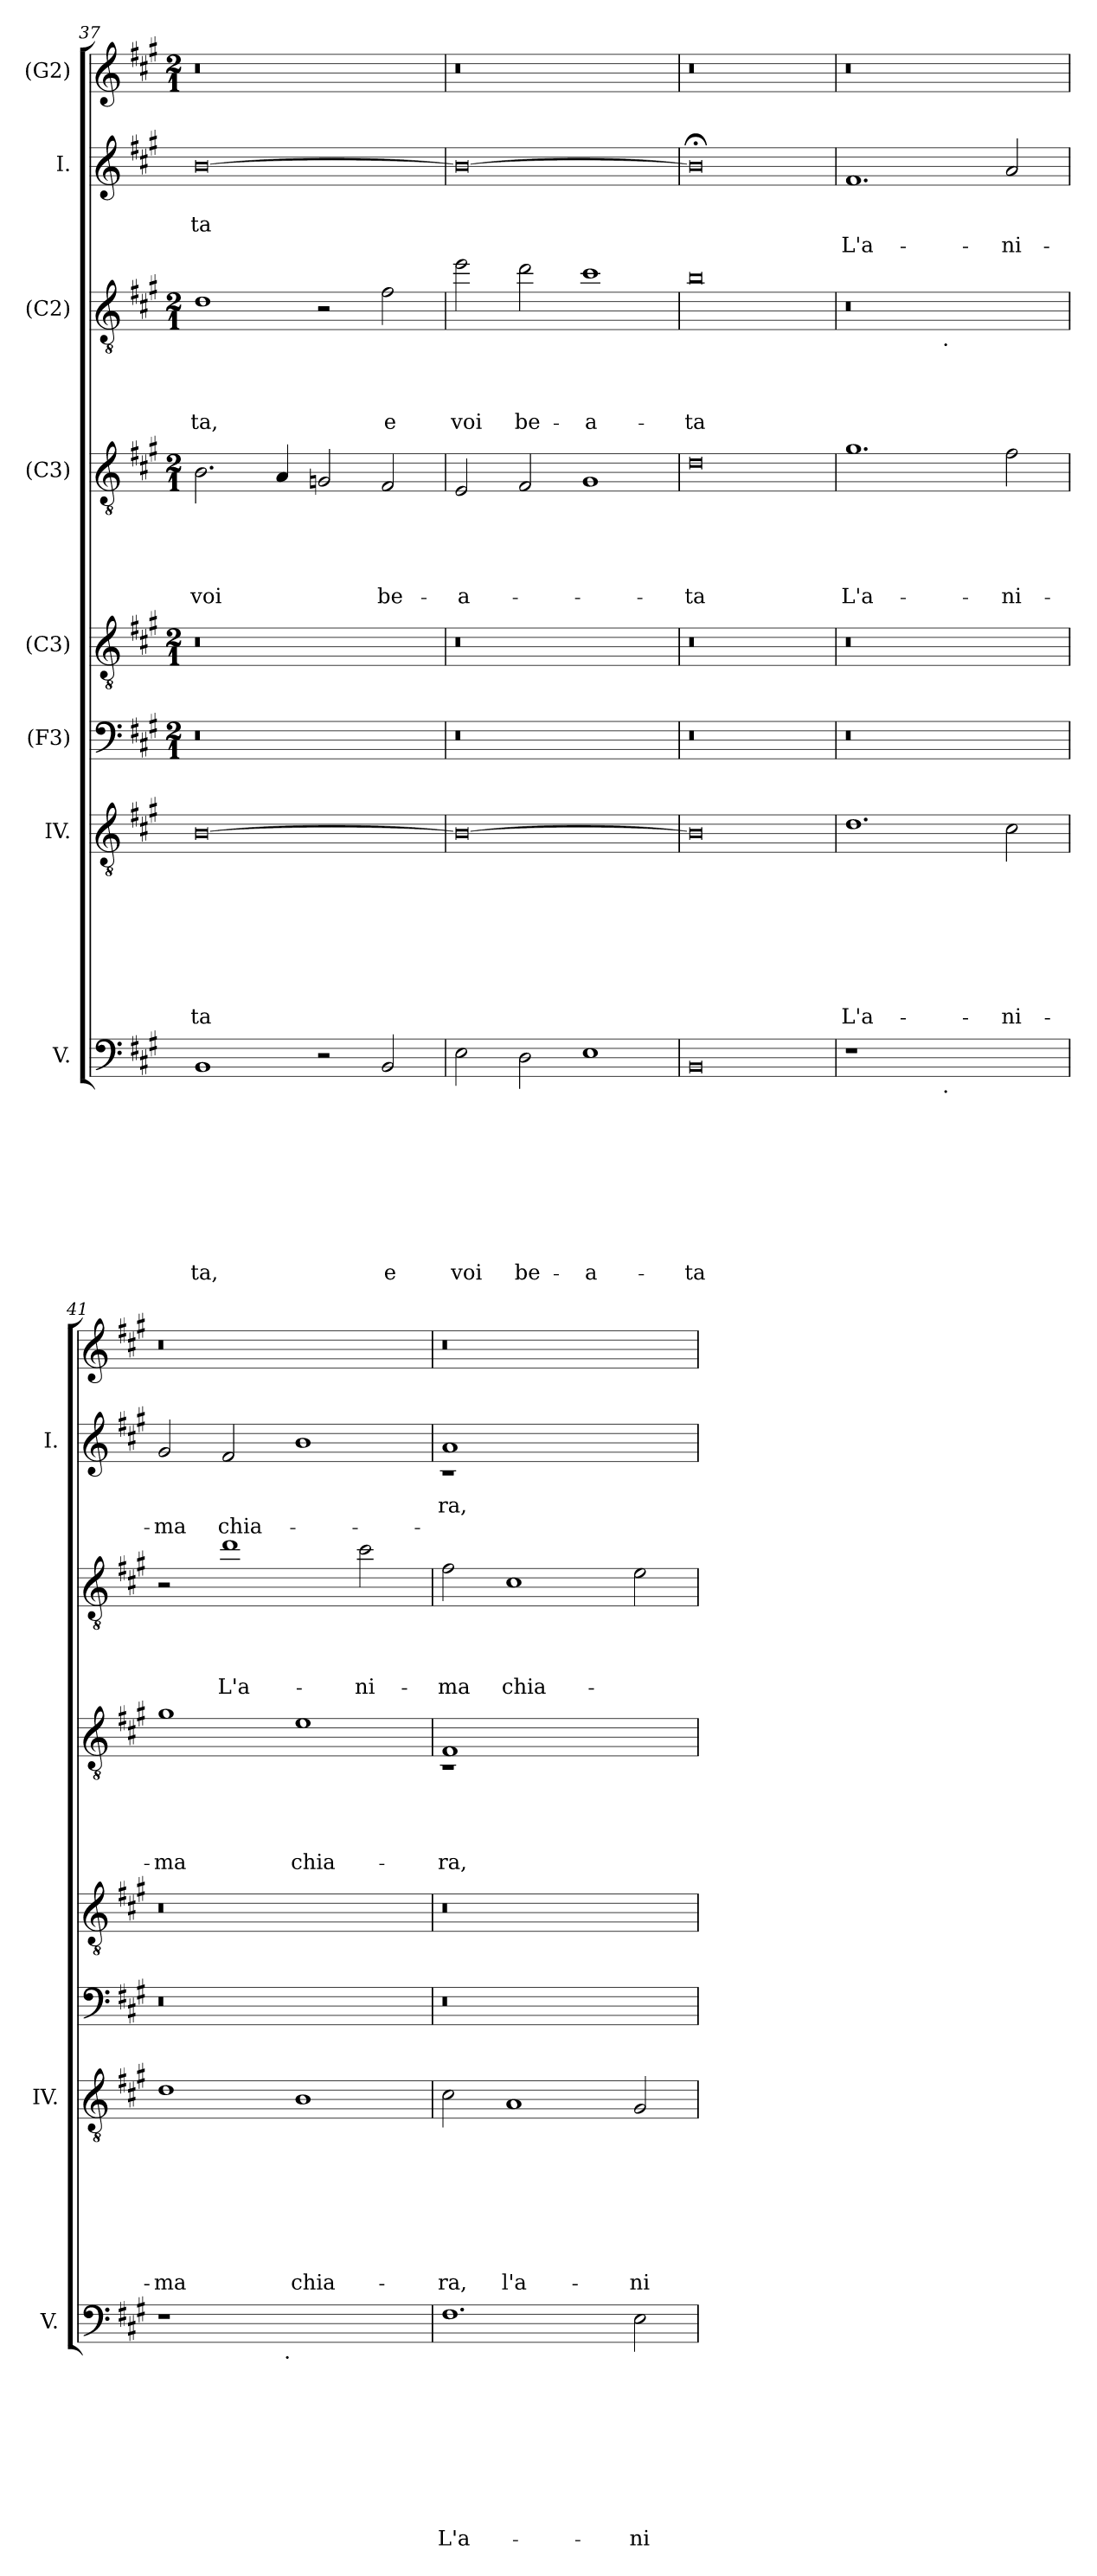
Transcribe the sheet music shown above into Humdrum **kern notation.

**kern	**text	**text	**text	**text	**text	**text	**text	**text	**text	**kern	**text	**text	**text	**text	**text	**text	**text	**text	**kern	**kern	**kern	**text	**text	**text	**text	**text	**kern	**text	**text	**text	**text	**kern	**text	**text	**text	**kern
*part8	*part8	*part8	*part8	*part8	*part8	*part8	*part8	*part8	*part8	*part7	*part7	*part7	*part7	*part7	*part7	*part7	*part7	*part7	*part6	*part5	*part4	*part4	*part4	*part4	*part4	*part4	*part3	*part3	*part3	*part3	*part3	*part2	*part2	*part2	*part2	*part1
*staff8	*staff8	*staff8	*staff8	*staff8	*staff8	*staff8	*staff8	*staff8	*staff8	*staff7	*staff7	*staff7	*staff7	*staff7	*staff7	*staff7	*staff7	*staff7	*staff6	*staff5	*staff4	*staff4	*staff4	*staff4	*staff4	*staff4	*staff3	*staff3	*staff3	*staff3	*staff3	*staff2	*staff2	*staff2	*staff2	*staff1
*I"V.	*	*	*	*	*	*	*	*	*	*I"IV.	*	*	*	*	*	*	*	*	*I"(F3)	*I"(C3)	*I"(C3)	*	*	*	*	*	*I"(C2)	*	*	*	*	*I"I.	*	*	*	*I"(G2)
*I'V.	*	*	*	*	*	*	*	*	*	*I'IV.	*	*	*	*	*	*	*	*	*	*	*	*	*	*	*	*	*	*	*	*	*	*I'I.	*	*	*	*
*clefF4	*	*	*	*	*	*	*	*	*	*clefGv2	*	*	*	*	*	*	*	*	*clefF4	*clefGv2	*clefGv2	*	*	*	*	*	*clefGv2	*	*	*	*	*clefG2	*	*	*	*clefG2
*k[f#c#g#]	*	*	*	*	*	*	*	*	*	*k[f#c#g#]	*	*	*	*	*	*	*	*	*k[f#c#g#]	*k[f#c#g#]	*k[f#c#g#]	*	*	*	*	*	*k[f#c#g#]	*	*	*	*	*k[f#c#g#]	*	*	*	*k[f#c#g#]
*A:	*	*	*	*	*	*	*	*	*	*A:	*	*	*	*	*	*	*	*	*A:	*A:	*A:	*	*	*	*	*	*A:	*	*	*	*	*A:	*	*	*	*A:
*	*	*	*	*	*	*	*	*	*	*	*	*	*	*	*	*	*	*	*M2/1	*M2/1	*M2/1	*	*	*	*	*	*M2/1	*	*	*	*	*	*	*	*	*M2/1
=37	=37	=37	=37	=37	=37	=37	=37	=37	=37	=37	=37	=37	=37	=37	=37	=37	=37	=37	=37	=37	=37	=37	=37	=37	=37	=37	=37	=37	=37	=37	=37	=37	=37	=37	=37	=37
!	!	!	!	!	!	!	!	!	!LO:LY:b	!	!	!	!	!	!	!	!	!LO:LY:b:rj	!	!	!	!	!	!	!	!LO:LY:b	!	!	!	!	!LO:LY:b	!	!	!LO:LY:b	!	!
1BB	.	.	.	.	.	.	.	.	-ta,	[>0B	.	.	.	.	.	.	.	-ta	0r	0r	2.B\	.	.	.	.	voi	1d	.	.	.	-ta,	[>0b	.	-ta	.	0r
.	.	.	.	.	.	.	.	.	.	.	.	.	.	.	.	.	.	.	.	.	4A/	.	.	.	.	.	.	.	.	.	.	.	.	.	.	.
2r	.	.	.	.	.	.	.	.	.	.	.	.	.	.	.	.	.	.	.	.	2G/	.	.	.	.	.	2r	.	.	.	.	.	.	.	.	.
!	!	!	!	!	!	!	!	!	!LO:LY:b	!	!	!	!	!	!	!	!	!	!	!	!	!	!	!	!	!LO:LY:b	!	!	!	!	!LO:LY:b	!	!	!	!	!
2BB/	.	.	.	.	.	.	.	.	e	.	.	.	.	.	.	.	.	.	.	.	2F#/	.	.	.	.	be-	2f#\	.	.	.	e	.	.	.	.	.
=38	=38	=38	=38	=38	=38	=38	=38	=38	=38	=38	=38	=38	=38	=38	=38	=38	=38	=38	=38	=38	=38	=38	=38	=38	=38	=38	=38	=38	=38	=38	=38	=38	=38	=38	=38	=38
!	!	!	!	!	!	!	!	!	!LO:LY:b	!	!	!	!	!	!	!	!	!	!	!	!	!	!	!	!	!LO:LY:b	!	!	!	!	!LO:LY:b	!	!	!	!	!
2E\	.	.	.	.	.	.	.	.	voi	0B_	.	.	.	.	.	.	.	.	0r	0r	2E/	.	.	.	.	-a-	2ee\	.	.	.	voi	0b_	.	.	.	0r
!	!	!	!	!	!	!	!	!	!LO:LY:b	!	!	!	!	!	!	!	!	!	!	!	!	!	!	!	!	!	!	!	!	!	!LO:LY:b	!	!	!	!	!
2D\	.	.	.	.	.	.	.	.	be-	.	.	.	.	.	.	.	.	.	.	.	2F#/	.	.	.	.	.	2dd\	.	.	.	be-	.	.	.	.	.
!	!	!	!	!	!	!	!	!	!LO:LY:b:rj	!	!	!	!	!	!	!	!	!	!	!	!	!	!	!	!	!	!	!	!	!	!LO:LY:b:rj	!	!	!	!	!
1E	.	.	.	.	.	.	.	.	-a-	.	.	.	.	.	.	.	.	.	.	.	1G#	.	.	.	.	.	1cc#	.	.	.	-a-	.	.	.	.	.
=39	=39	=39	=39	=39	=39	=39	=39	=39	=39	=39	=39	=39	=39	=39	=39	=39	=39	=39	=39	=39	=39	=39	=39	=39	=39	=39	=39	=39	=39	=39	=39	=39	=39	=39	=39	=39
!	!	!	!	!	!	!	!	!	!LO:LY:b:rj	!	!	!	!	!	!	!	!	!	!	!	!	!	!	!	!	!LO:LY:b:rj	!	!	!	!	!LO:LY:b:rj	!	!	!	!	!
0BB	.	.	.	.	.	.	.	.	-ta	0B]	.	.	.	.	.	.	.	.	0r	0r	0d	.	.	.	.	-ta	0b	.	.	.	-ta	0b;<]	.	.	.	0r
=40	=40	=40	=40	=40	=40	=40	=40	=40	=40	=40	=40	=40	=40	=40	=40	=40	=40	=40	=40	=40	=40	=40	=40	=40	=40	=40	=40	=40	=40	=40	=40	=40	=40	=40	=40	=40
!	!	!	!	!	!	!	!	!	!	!	!	!	!	!	!	!	!	!LO:LY:b	!	!	!	!	!	!	!	!LO:LY:b	!	!	!	!	!	!	!	!	!LO:LY:b	!
*	*	*	*	*	*	*	*	*	*	*	*	*	*	*	*	*	*	*	*	*	*	*	*	*	*	*	*^	*	*	*	*	*	*	*	*	*
1r	.	.	.	.	.	.	.	.	.	1.d	.	.	.	.	.	.	.	L'a-	0r	0r	1.g#	.	.	.	.	L'a-	0r	1ryy	.	.	.	.	1.f#	.	.	L'a-	0r
!	!	!	!	!	!	!	!	!	!	!	!	!	!	!	!	!	!	!	!	!	!	!	!	!	!	!	!	!LO:TX:b:t=.	!	!	!	!	!	!	!	!	!
!LO:TX:b:t=.	!	!	!	!	!	!	!	!	!	!	!	!	!	!	!	!	!	!	!	!	!	!	!	!	!	!	!	!	!	!	!	!	!	!	!	!	!
1ryy	.	.	.	.	.	.	.	.	.	.	.	.	.	.	.	.	.	.	.	.	.	.	.	.	.	.	.	1ryy	.	.	.	.	.	.	.	.	.
!	!	!	!	!	!	!	!	!	!	!	!	!	!	!	!	!	!	!LO:LY:b	!	!	!	!	!	!	!	!LO:LY:b	!	!	!	!	!	!	!	!	!	!LO:LY:b	!
.	.	.	.	.	.	.	.	.	.	2c#\	.	.	.	.	.	.	.	-ni-	.	.	2f#\	.	.	.	.	-ni-	.	.	.	.	.	.	2a/	.	.	-ni-	.
=41	=41	=41	=41	=41	=41	=41	=41	=41	=41	=41	=41	=41	=41	=41	=41	=41	=41	=41	=41	=41	=41	=41	=41	=41	=41	=41	=41	=41	=41	=41	=41	=41	=41	=41	=41	=41	=41
!	!	!	!	!	!	!	!	!	!	!	!	!	!	!	!	!	!	!LO:LY:b	!	!	!	!	!	!	!	!LO:LY:b	!	!	!	!	!	!	!	!	!	!LO:LY:b	!
*^	*	*	*	*	*	*	*	*	*	*	*	*	*	*	*	*	*	*	*	*	*	*	*	*	*	*	*v	*v	*	*	*	*	*	*	*	*	*
1r	2ryy	.	.	.	.	.	.	.	.	.	1d	.	.	.	.	.	.	.	-ma	0r	0r	1g#	.	.	.	.	-ma	2r	.	.	.	.	2g#/	.	.	-ma	0r
!	!	!	!	!	!	!	!	!	!	!	!	!	!	!	!	!	!	!	!	!	!	!	!	!	!	!	!	!	!	!	!	!LO:LY:b	!	!	!	!LO:LY:b	!
.	4...ryy	.	.	.	.	.	.	.	.	.	.	.	.	.	.	.	.	.	.	.	.	.	.	.	.	.	.	1dd	.	.	.	L'a-	2f#/	.	.	chia-	.
!	!LO:TX:b:t=.	!	!	!	!	!	!	!	!	!	!	!	!	!	!	!	!	!	!	!	!	!	!	!	!	!	!	!	!	!	!	!	!	!	!	!	!
.	1ryy	.	.	.	.	.	.	.	.	.	.	.	.	.	.	.	.	.	.	.	.	.	.	.	.	.	.	.	.	.	.	.	.	.	.	.	.
!	!	!	!	!	!	!	!	!	!	!	!	!	!	!	!	!	!	!	!LO:LY:b	!	!	!	!	!	!	!	!LO:LY:b	!	!	!	!	!	!	!	!	!	!
1ryy	.	.	.	.	.	.	.	.	.	.	1B	.	.	.	.	.	.	.	chia-	.	.	1e	.	.	.	.	chia-	.	.	.	.	.	1b	.	.	.	.
!	!	!	!	!	!	!	!	!	!	!	!	!	!	!	!	!	!	!	!	!	!	!	!	!	!	!	!	!	!	!	!	!LO:LY:b	!	!	!	!	!
.	.	.	.	.	.	.	.	.	.	.	.	.	.	.	.	.	.	.	.	.	.	.	.	.	.	.	.	2cc#\	.	.	.	-ni-	.	.	.	.	.
.	32ryy	.	.	.	.	.	.	.	.	.	.	.	.	.	.	.	.	.	.	.	.	.	.	.	.	.	.	.	.	.	.	.	.	.	.	.	.
!!LO:LB:g=z
=42	=42	=42	=42	=42	=42	=42	=42	=42	=42	=42	=42	=42	=42	=42	=42	=42	=42	=42	=42	=42	=42	=42	=42	=42	=42	=42	=42	=42	=42	=42	=42	=42	=42	=42	=42	=42	=42
*	*	*	*	*	*	*	*	*	*	*	*	*	*	*	*	*	*	*	*	*	*	*^	*	*	*	*	*	*	*	*	*	*	*^	*	*	*	*
!	!	!	!	!	!	!	!	!	!	!LO:LY:b	!	!	!	!	!	!	!	!	!LO:LY:b	!	!	!	!LO:N:vis=1	!	!	!	!	!LO:LY:b	!	!	!	!	!LO:LY:b	!	!LO:N:vis=1	!	!LO:LY:b	!	!
*v	*v	*	*	*	*	*	*	*	*	*	*	*	*	*	*	*	*	*	*	*	*	*	*	*	*	*	*	*	*	*	*	*	*	*	*	*	*	*	*
1.F#	.	.	.	.	.	.	.	.	L'a-	2c#\	.	.	.	.	.	.	.	-ra,	0r	0r	1F#	0rC	.	.	.	.	-ra,	2f#\	.	.	.	-ma	1a	0rc	.	ra,	.	0r
!	!	!	!	!	!	!	!	!	!	!	!	!	!	!	!	!	!	!LO:LY:b	!	!	!	!	!	!	!	!	!	!	!	!	!	!LO:LY:b	!	!	!	!	!	!
.	.	.	.	.	.	.	.	.	.	1A	.	.	.	.	.	.	.	l'a-	.	.	.	.	.	.	.	.	.	1c#	.	.	.	chia-	.	.	.	.	.	.
.	.	.	.	.	.	.	.	.	.	.	.	.	.	.	.	.	.	.	.	.	1ryy	.	.	.	.	.	.	.	.	.	.	.	1ryy	.	.	.	.	.
!	!	!	!	!	!	!	!	!	!LO:LY:b	!	!	!	!	!	!	!	!	!LO:LY:b	!	!	!	!	!	!	!	!	!	!	!	!	!	!	!	!	!	!	!	!
2E\	.	.	.	.	.	.	.	.	-ni-	2G#/	.	.	.	.	.	.	.	-ni-	.	.	.	.	.	.	.	.	.	2e\	.	.	.	.	.	.	.	.	.	.
*	*	*	*	*	*	*	*	*	*	*	*	*	*	*	*	*	*	*	*	*	*v	*v	*	*	*	*	*	*	*	*	*	*	*v	*v	*	*	*	*
=	=	=	=	=	=	=	=	=	=	=	=	=	=	=	=	=	=	=	=	=	=	=	=	=	=	=	=	=	=	=	=	=	=	=	=	=
*-	*-	*-	*-	*-	*-	*-	*-	*-	*-	*-	*-	*-	*-	*-	*-	*-	*-	*-	*-	*-	*-	*-	*-	*-	*-	*-	*-	*-	*-	*-	*-	*-	*-	*-	*-	*-
